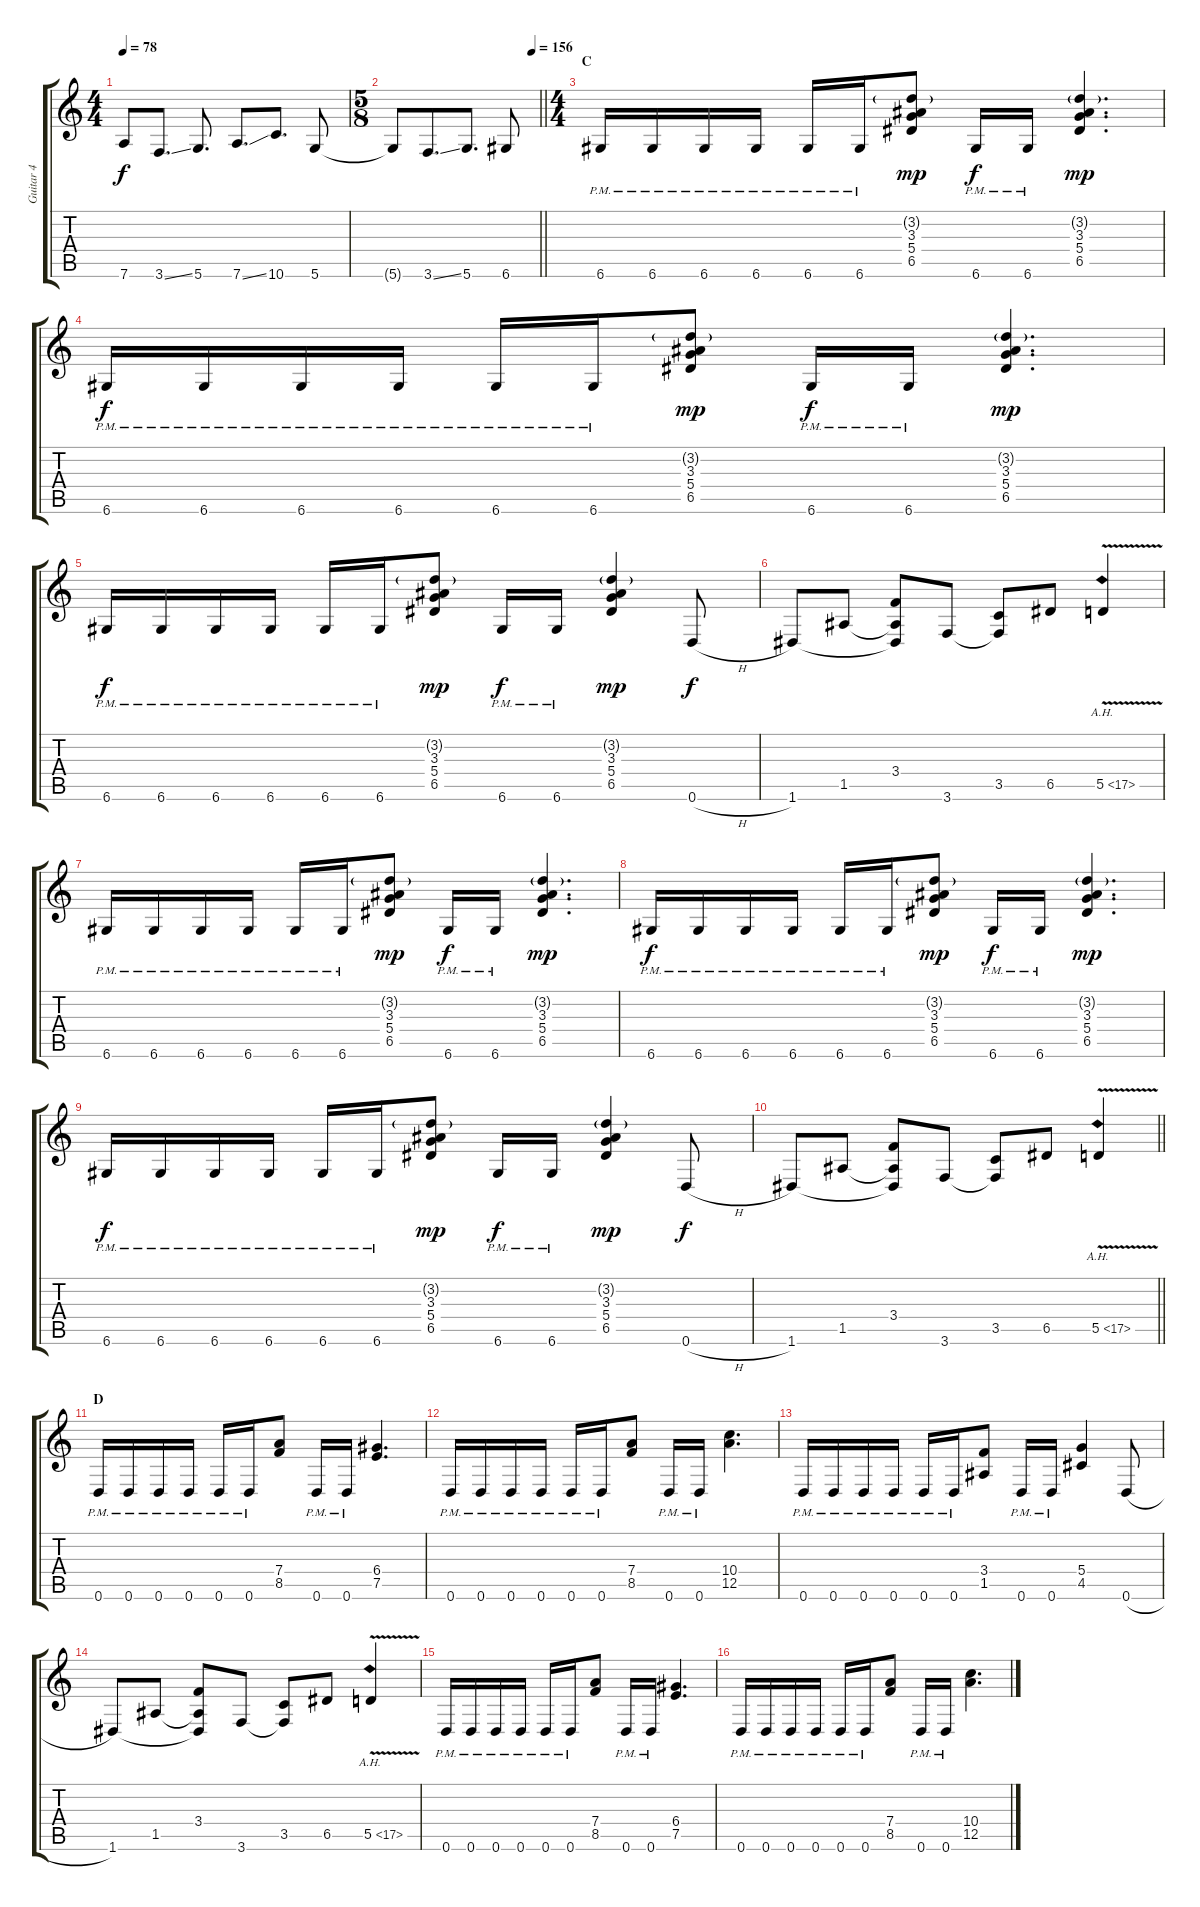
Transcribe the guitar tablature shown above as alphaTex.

\track ("Guitar 4" "Guitar 4") {instrument overdrivenguitar}
\staff {score tabs}
\tuning (E4 B3 G3 D3 A2 D2) {hide}
\ts (4 4)
\tempo 78
\clef g2
\ks c
7.6{t}.8{dy f} 3.6{ss}.8{d} 5.6.8{d} 7.6{ss}.8{d} 10.6.8{d} 5.6.8 |
\ts (5 8)
\tempo (156 0.95)
\barLineRight lightlight
5.6{t}.8 3.6{ss}.8{d} 5.6.8{d} 6.6.8 |
\ts (4 4)
\section ("" "C")
6.6{pm}.16 6.6{pm}.16 6.6{pm}.16 6.6{pm}.16 6.6{pm}.16 6.6{pm}.16 (3.2{g} 3.3 5.4 6.5).8{dy mp} 6.6{pm}.16{dy f} 6.6{pm}.16 (3.2{g} 3.3 5.4 6.5).4{d dy mp} |
6.6{pm}.16{dy f} 6.6{pm}.16 6.6{pm}.16 6.6{pm}.16 6.6{pm}.16 6.6{pm}.16 (3.2{g} 3.3 5.4 6.5).8{dy mp} 6.6{pm}.16{dy f} 6.6{pm}.16 (3.2{g} 3.3 5.4 6.5).4{d dy mp} |
6.6{pm}.16{dy f} 6.6{pm}.16 6.6{pm}.16 6.6{pm}.16 6.6{pm}.16 6.6{pm}.16 (3.2{g} 3.3 5.4 6.5).8{dy mp} 6.6{pm}.16{dy f} 6.6{pm}.16 (3.2{g} 3.3 5.4 6.5).4{dy mp} 0.6{h}.8{dy f} |
1.6.8 1.5.8 (3.4 1.5{t} 1.6{t}).8 3.6.8 (3.5 3.6{t}).8 6.5.8 5.5{ah 12 v}.4 |
6.6{pm}.16 6.6{pm}.16 6.6{pm}.16 6.6{pm}.16 6.6{pm}.16 6.6{pm}.16 (3.2{g} 3.3 5.4 6.5).8{dy mp} 6.6{pm}.16{dy f} 6.6{pm}.16 (3.2{g} 3.3 5.4 6.5).4{d dy mp} |
6.6{pm}.16{dy f} 6.6{pm}.16 6.6{pm}.16 6.6{pm}.16 6.6{pm}.16 6.6{pm}.16 (3.2{g} 3.3 5.4 6.5).8{dy mp} 6.6{pm}.16{dy f} 6.6{pm}.16 (3.2{g} 3.3 5.4 6.5).4{d dy mp} |
6.6{pm}.16{dy f} 6.6{pm}.16 6.6{pm}.16 6.6{pm}.16 6.6{pm}.16 6.6{pm}.16 (3.2{g} 3.3 5.4 6.5).8{dy mp} 6.6{pm}.16{dy f} 6.6{pm}.16 (3.2{g} 3.3 5.4 6.5).4{dy mp} 0.6{h}.8{dy f} |
\barLineRight lightlight
1.6.8 1.5.8 (3.4 1.5{t} 1.6{t}).8 3.6.8 (3.5 3.6{t}).8 6.5.8 5.5{ah 12 v}.4 |
\section ("" "D")
0.6{pm}.16 0.6{pm}.16 0.6{pm}.16 0.6{pm}.16 0.6{pm}.16 0.6{pm}.16 (7.4 8.5).8 0.6{pm}.16 0.6{pm}.16 (6.4 7.5).4{d} |
0.6{pm}.16 0.6{pm}.16 0.6{pm}.16 0.6{pm}.16 0.6{pm}.16 0.6{pm}.16 (7.4 8.5).8 0.6{pm}.16 0.6{pm}.16 (10.4 12.5).4{d} |
0.6{pm}.16 0.6{pm}.16 0.6{pm}.16 0.6{pm}.16 0.6{pm}.16 0.6{pm}.16 (3.4 1.5).8 0.6{pm}.16 0.6{pm}.16 (5.4 4.5).4 0.6{h}.8 |
1.6.8 1.5.8 (3.4 1.5{t} 1.6{t}).8 3.6.8 (3.5 3.6{t}).8 6.5.8 5.5{ah 12 v}.4 |
0.6{pm}.16 0.6{pm}.16 0.6{pm}.16 0.6{pm}.16 0.6{pm}.16 0.6{pm}.16 (7.4 8.5).8 0.6{pm}.16 0.6{pm}.16 (6.4 7.5).4{d} |
0.6{pm}.16 0.6{pm}.16 0.6{pm}.16 0.6{pm}.16 0.6{pm}.16 0.6{pm}.16 (7.4 8.5).8 0.6{pm}.16 0.6{pm}.16 (10.4 12.5).4{d}
